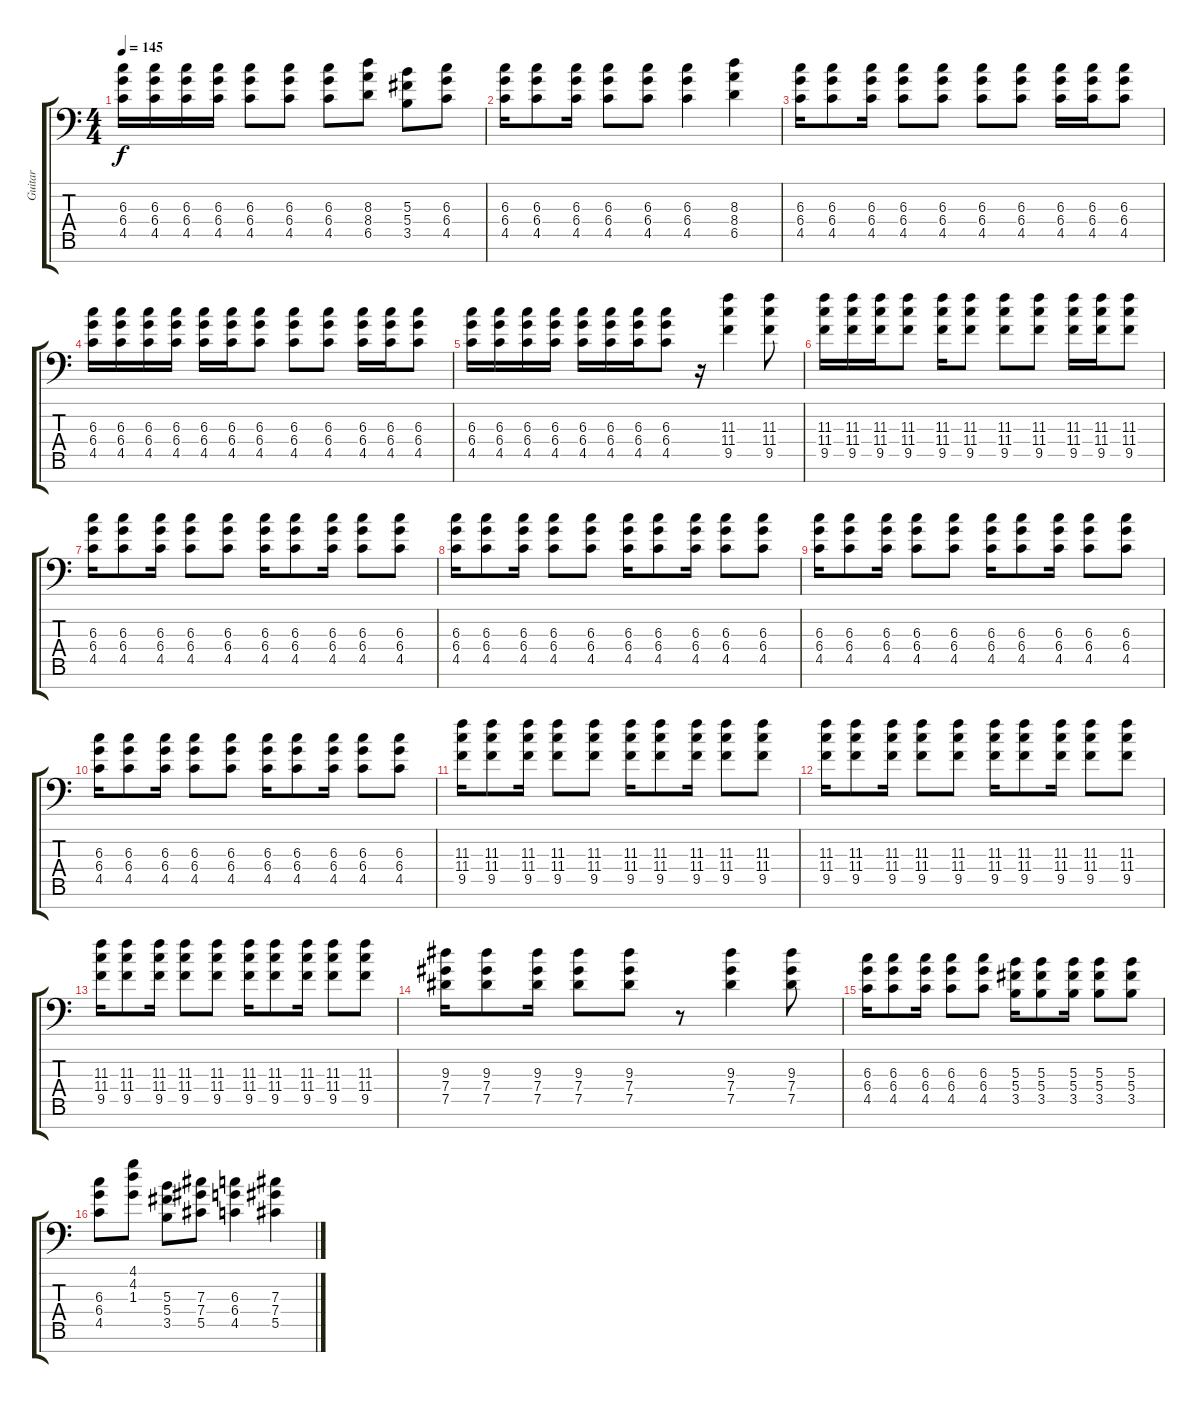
\track ("Guitar" "Guitar") {instrument distortionguitar}
\staff {score tabs}
\tuning (Eb4 Bb3 Gb3 Db3 Ab2 Eb2 Bb1) {hide}
\ts (4 4)
\tempo 145
\clef f4
\ks c
(6.3 6.4 4.5).16{dy f} (6.3 6.4 4.5).16 (6.3 6.4 4.5).16 (6.3 6.4 4.5).16 (6.3 6.4 4.5).8 (6.3 6.4 4.5).8 (6.3 6.4 4.5).8 (8.3 8.4 6.5).8 (5.3 5.4 3.5).8 (6.3 6.4 4.5).8 |
(6.3 6.4 4.5).16 (6.3 6.4 4.5).8 (6.3 6.4 4.5).16 (6.3 6.4 4.5).8 (6.3 6.4 4.5).8 (6.3 6.4 4.5).4 (8.3 8.4 6.5).4 |
(6.3 6.4 4.5).16 (6.3 6.4 4.5).8 (6.3 6.4 4.5).16 (6.3 6.4 4.5).8 (6.3 6.4 4.5).8 (6.3 6.4 4.5).8 (6.3 6.4 4.5).8 (6.3 6.4 4.5).16 (6.3 6.4 4.5).16 (6.3 6.4 4.5).8 |
(6.3 6.4 4.5).16 (6.3 6.4 4.5).16 (6.3 6.4 4.5).16 (6.3 6.4 4.5).16 (6.3 6.4 4.5).16 (6.3 6.4 4.5).16 (6.3 6.4 4.5).8 (6.3 6.4 4.5).8 (6.3 6.4 4.5).8 (6.3 6.4 4.5).16 (6.3 6.4 4.5).16 (6.3 6.4 4.5).8 |
(6.3 6.4 4.5).16 (6.3 6.4 4.5).16 (6.3 6.4 4.5).16 (6.3 6.4 4.5).16 (6.3 6.4 4.5).16 (6.3 6.4 4.5).16 (6.3 6.4 4.5).16 (6.3 6.4 4.5).8 r.16 (11.3 11.4 9.5).4 (11.3 11.4 9.5).8 |
(11.3 11.4 9.5).16 (11.3 11.4 9.5).16 (11.3 11.4 9.5).16 (11.3 11.4 9.5).8 (11.3 11.4 9.5).16 (11.3 11.4 9.5).8 (11.3 11.4 9.5).8 (11.3 11.4 9.5).8 (11.3 11.4 9.5).16 (11.3 11.4 9.5).16 (11.3 11.4 9.5).8 |
(6.3 6.4 4.5).16 (6.3 6.4 4.5).8 (6.3 6.4 4.5).16 (6.3 6.4 4.5).8 (6.3 6.4 4.5).8 (6.3 6.4 4.5).16 (6.3 6.4 4.5).8 (6.3 6.4 4.5).16 (6.3 6.4 4.5).8 (6.3 6.4 4.5).8 |
(6.3 6.4 4.5).16 (6.3 6.4 4.5).8 (6.3 6.4 4.5).16 (6.3 6.4 4.5).8 (6.3 6.4 4.5).8 (6.3 6.4 4.5).16 (6.3 6.4 4.5).8 (6.3 6.4 4.5).16 (6.3 6.4 4.5).8 (6.3 6.4 4.5).8 |
(6.3 6.4 4.5).16 (6.3 6.4 4.5).8 (6.3 6.4 4.5).16 (6.3 6.4 4.5).8 (6.3 6.4 4.5).8 (6.3 6.4 4.5).16 (6.3 6.4 4.5).8 (6.3 6.4 4.5).16 (6.3 6.4 4.5).8 (6.3 6.4 4.5).8 |
(6.3 6.4 4.5).16 (6.3 6.4 4.5).8 (6.3 6.4 4.5).16 (6.3 6.4 4.5).8 (6.3 6.4 4.5).8 (6.3 6.4 4.5).16 (6.3 6.4 4.5).8 (6.3 6.4 4.5).16 (6.3 6.4 4.5).8 (6.3 6.4 4.5).8 |
(11.3 11.4 9.5).16 (11.3 11.4 9.5).8 (11.3 11.4 9.5).16 (11.3 11.4 9.5).8 (11.3 11.4 9.5).8 (11.3 11.4 9.5).16 (11.3 11.4 9.5).8 (11.3 11.4 9.5).16 (11.3 11.4 9.5).8 (11.3 11.4 9.5).8 |
(11.3 11.4 9.5).16 (11.3 11.4 9.5).8 (11.3 11.4 9.5).16 (11.3 11.4 9.5).8 (11.3 11.4 9.5).8 (11.3 11.4 9.5).16 (11.3 11.4 9.5).8 (11.3 11.4 9.5).16 (11.3 11.4 9.5).8 (11.3 11.4 9.5).8 |
(11.3 11.4 9.5).16 (11.3 11.4 9.5).8 (11.3 11.4 9.5).16 (11.3 11.4 9.5).8 (11.3 11.4 9.5).8 (11.3 11.4 9.5).16 (11.3 11.4 9.5).8 (11.3 11.4 9.5).16 (11.3 11.4 9.5).8 (11.3 11.4 9.5).8 |
(9.3 7.4 7.5).16 (9.3 7.4 7.5).8 (9.3 7.4 7.5).16 (9.3 7.4 7.5).8 (9.3 7.4 7.5).8 r.8 (9.3 7.4 7.5).4 (9.3 7.4 7.5).8 |
(6.3 6.4 4.5).16 (6.3 6.4 4.5).8 (6.3 6.4 4.5).16 (6.3 6.4 4.5).8 (6.3 6.4 4.5).8 (5.3 5.4 3.5).16 (5.3 5.4 3.5).8 (5.3 5.4 3.5).16 (5.3 5.4 3.5).8 (5.3 5.4 3.5).8 |
(6.3 6.4 4.5).8 (4.1 4.2 1.3).8 (5.3 5.4 3.5).8 (7.3 7.4 5.5).8 (6.3 6.4 4.5).4 (7.3 7.4 5.5).4
